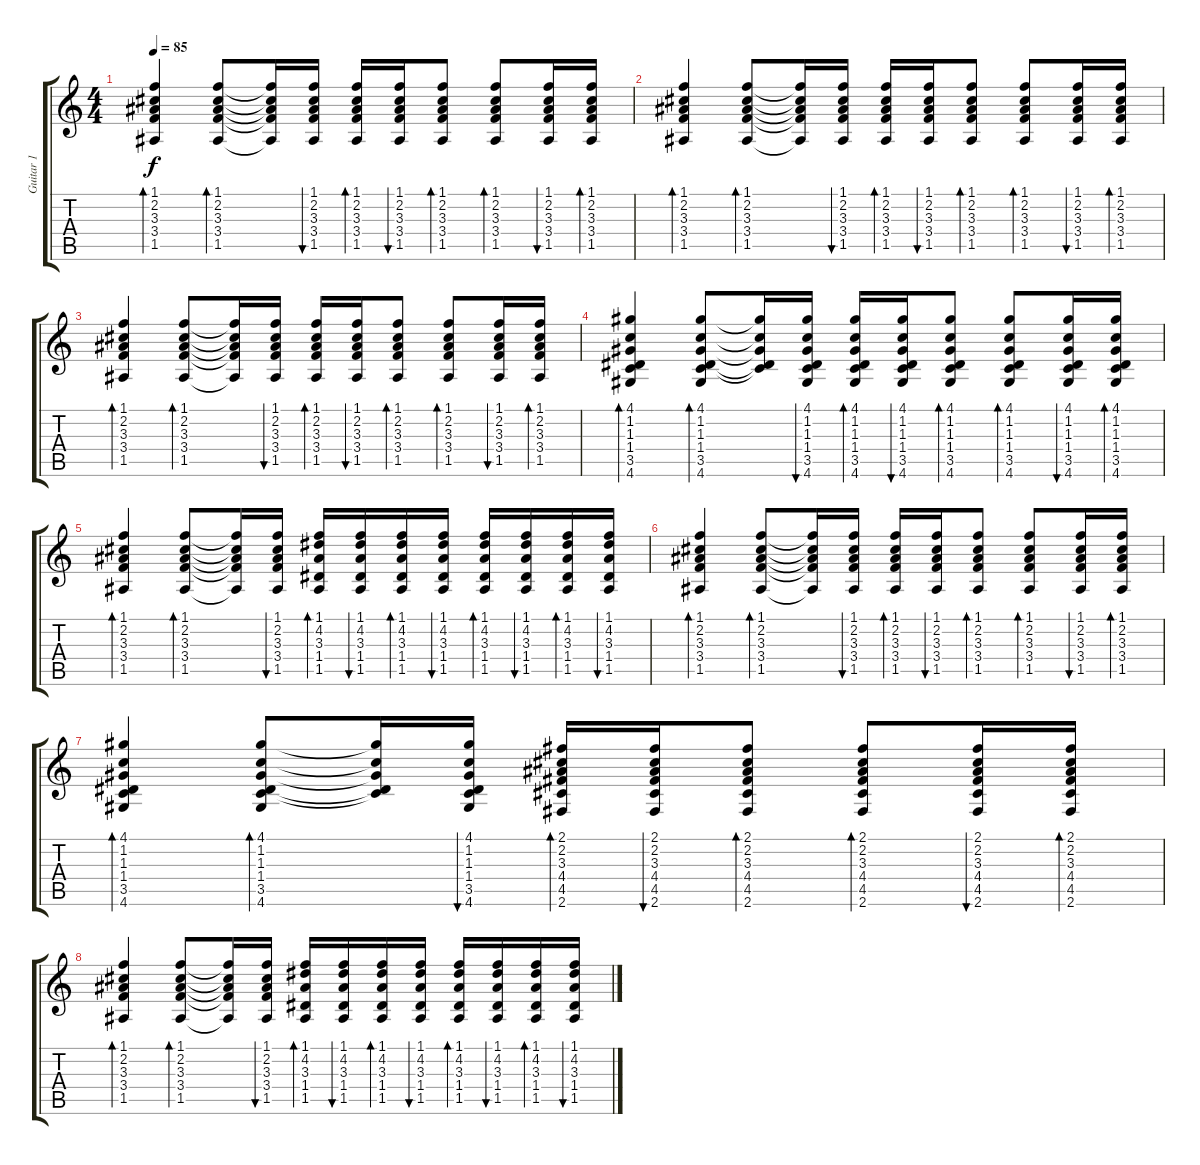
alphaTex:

\track ("Guitar 1" "Guitar 1") {instrument acousticguitarsteel}
\staff {score tabs}
\tuning (E4 B3 G3 D3 A2 E2) {hide}
\ts (4 4)
\tempo 85
\clef g2
\ks c
(1.1 2.2 3.3 3.4 1.5).4{bd 60 dy f} (1.1 2.2 3.3 3.4 1.5).8{bd 60} (1.1{t} 2.2{t} 3.3{t} 3.4{t} 1.5{t}).16 (1.1 2.2 3.3 3.4 1.5).16{bu 60} (1.1 2.2 3.3 3.4 1.5).16{bd 60} (1.1 2.2 3.3 3.4 1.5).16{bu 60} (1.1 2.2 3.3 3.4 1.5).8{bd 60} (1.1 2.2 3.3 3.4 1.5).8{bd 60} (1.1 2.2 3.3 3.4 1.5).16{bu 60} (1.1 2.2 3.3 3.4 1.5).16{bd 60} |
(1.1 2.2 3.3 3.4 1.5).4{bd 60} (1.1 2.2 3.3 3.4 1.5).8{bd 60} (1.1{t} 2.2{t} 3.3{t} 3.4{t} 1.5{t}).16 (1.1 2.2 3.3 3.4 1.5).16{bu 60} (1.1 2.2 3.3 3.4 1.5).16{bd 60} (1.1 2.2 3.3 3.4 1.5).16{bu 60} (1.1 2.2 3.3 3.4 1.5).8{bd 60} (1.1 2.2 3.3 3.4 1.5).8{bd 60} (1.1 2.2 3.3 3.4 1.5).16{bu 60} (1.1 2.2 3.3 3.4 1.5).16{bd 60} |
(1.1 2.2 3.3 3.4 1.5).4{bd 60} (1.1 2.2 3.3 3.4 1.5).8{bd 60} (1.1{t} 2.2{t} 3.3{t} 3.4{t} 1.5{t}).16 (1.1 2.2 3.3 3.4 1.5).16{bu 60} (1.1 2.2 3.3 3.4 1.5).16{bd 60} (1.1 2.2 3.3 3.4 1.5).16{bu 60} (1.1 2.2 3.3 3.4 1.5).8{bd 60} (1.1 2.2 3.3 3.4 1.5).8{bd 60} (1.1 2.2 3.3 3.4 1.5).16{bu 60} (1.1 2.2 3.3 3.4 1.5).16{bd 60} |
(4.1 1.2 1.3 1.4 3.5 4.6).4{bd 60} (4.1 1.2 1.3 1.4 3.5 4.6).8{bd 60} (4.1{t} 1.2{t} 1.3{t} 1.4{t} 3.5{t}).16 (4.1 1.2 1.3 1.4 3.5 4.6).16{bu 60} (4.1 1.2 1.3 1.4 3.5 4.6).16{bd 60} (4.1 1.2 1.3 1.4 3.5 4.6).16{bu 60} (4.1 1.2 1.3 1.4 3.5 4.6).8{bd 60} (4.1 1.2 1.3 1.4 3.5 4.6).8{bd 60} (4.1 1.2 1.3 1.4 3.5 4.6).16{bu 60} (4.1 1.2 1.3 1.4 3.5 4.6).16{bd 60} |
(1.1 2.2 3.3 3.4 1.5).4{bd 60} (1.1 2.2 3.3 3.4 1.5).8{bd 60} (1.1{t} 2.2{t} 3.3{t} 3.4{t} 1.5{t}).16 (1.1 2.2 3.3 3.4 1.5).16{bu 60} (1.1 4.2 3.3 1.4 1.5).16{bd 60} (1.1 4.2 3.3 1.4 1.5).16{bu 60} (1.1 4.2 3.3 1.4 1.5).16{bd 60} (1.1 4.2 3.3 1.4 1.5).16{bu 60} (1.1 4.2 3.3 1.4 1.5).16{bd 60} (1.1 4.2 3.3 1.4 1.5).16{bu 60} (1.1 4.2 3.3 1.4 1.5).16{bd 60} (1.1 4.2 3.3 1.4 1.5).16{bu 60} |
(1.1 2.2 3.3 3.4 1.5).4{bd 60} (1.1 2.2 3.3 3.4 1.5).8{bd 60} (1.1{t} 2.2{t} 3.3{t} 3.4{t} 1.5{t}).16 (1.1 2.2 3.3 3.4 1.5).16{bu 60} (1.1 2.2 3.3 3.4 1.5).16{bd 60} (1.1 2.2 3.3 3.4 1.5).16{bu 60} (1.1 2.2 3.3 3.4 1.5).8{bd 60} (1.1 2.2 3.3 3.4 1.5).8{bd 60} (1.1 2.2 3.3 3.4 1.5).16{bu 60} (1.1 2.2 3.3 3.4 1.5).16{bd 60} |
(4.1 1.2 1.3 1.4 3.5 4.6).4{bd 60} (4.1 1.2 1.3 1.4 3.5 4.6).8{bd 60} (4.1{t} 1.2{t} 1.3{t} 1.4{t} 3.5{t}).16 (4.1 1.2 1.3 1.4 3.5 4.6).16{bu 60} (2.1 2.2 3.3 4.4 4.5 2.6).16{bd 60} (2.1 2.2 3.3 4.4 4.5 2.6).16{bu 60} (2.1 2.2 3.3 4.4 4.5 2.6).8{bd 60} (2.1 2.2 3.3 4.4 4.5 2.6).8{bd 60} (2.1 2.2 3.3 4.4 4.5 2.6).16{bu 60} (2.1 2.2 3.3 4.4 4.5 2.6).16{bd 60} |
(1.1 2.2 3.3 3.4 1.5).4{bd 60} (1.1 2.2 3.3 3.4 1.5).8{bd 60} (1.1{t} 2.2{t} 3.3{t} 3.4{t} 1.5{t}).16 (1.1 2.2 3.3 3.4 1.5).16{bu 60} (1.1 4.2 3.3 1.4 1.5).16{bd 60} (1.1 4.2 3.3 1.4 1.5).16{bu 60} (1.1 4.2 3.3 1.4 1.5).16{bd 60} (1.1 4.2 3.3 1.4 1.5).16{bu 60} (1.1 4.2 3.3 1.4 1.5).16{bd 60} (1.1 4.2 3.3 1.4 1.5).16{bu 60} (1.1 4.2 3.3 1.4 1.5).16{bd 60} (1.1 4.2 3.3 1.4 1.5).16{bu 60}
